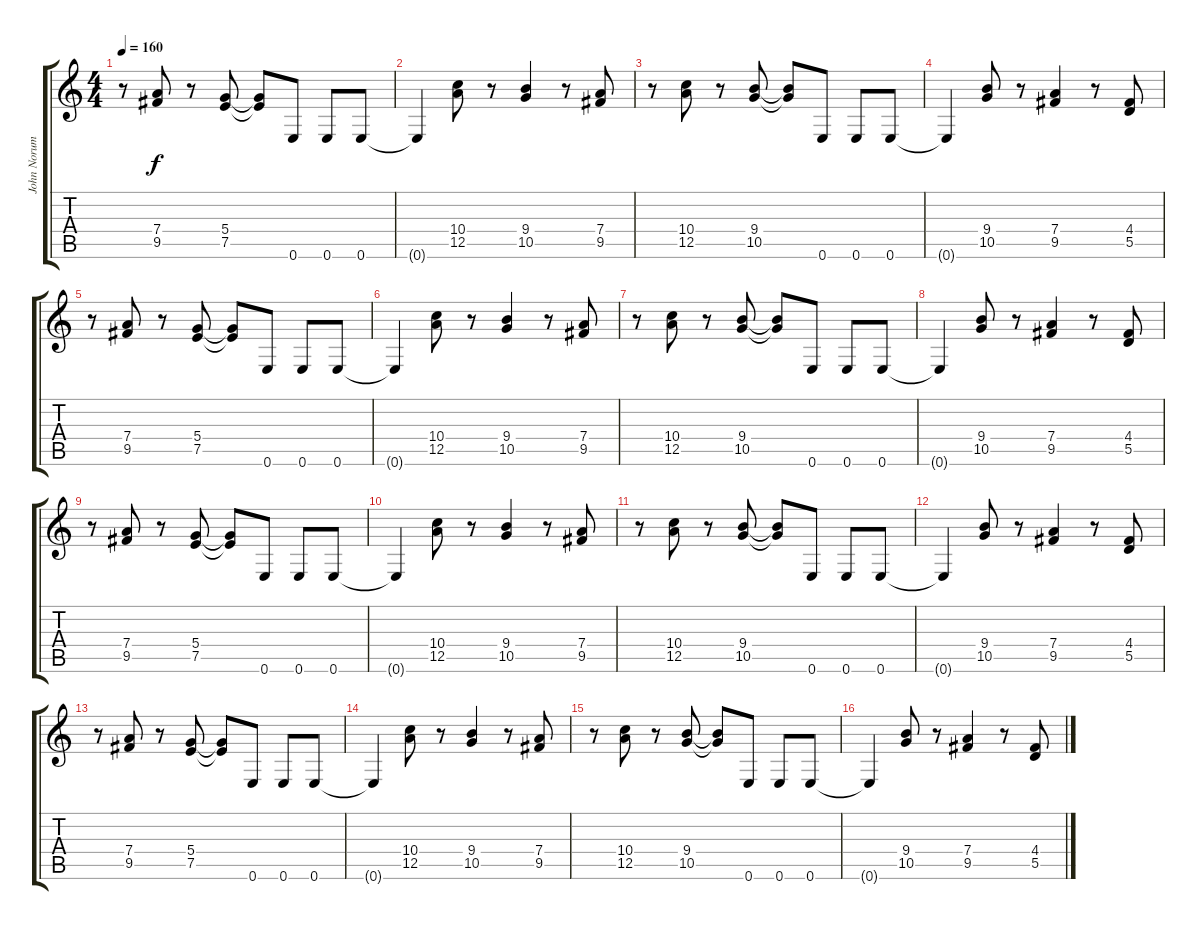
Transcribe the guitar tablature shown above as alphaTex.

\track ("John Norum lead" "John Norum") {instrument distortionguitar}
\staff {score tabs}
\tuning (E4 B3 G3 D3 A2 E2) {hide}
\ts (4 4)
\tempo 160
\clef g2
\ks c
r.8{dy f} (7.4 9.5).8{instrument overdrivenguitar} r.8 (5.4 7.5).8 (5.4{t} 7.5{t}).8 0.6.8 0.6.8 0.6.8 |
0.6{t}.4 (10.4 12.5).8{instrument overdrivenguitar} r.8 (9.4 10.5).4 r.8 (7.4 9.5).8 |
r.8 (10.4 12.5).8{instrument overdrivenguitar} r.8 (9.4 10.5).8 (9.4{t} 10.5{t}).8 0.6.8 0.6.8 0.6.8 |
0.6{t}.4 (9.4 10.5).8{instrument overdrivenguitar} r.8 (7.4 9.5).4 r.8 (4.4 5.5).8 |
r.8 (7.4 9.5).8{instrument overdrivenguitar} r.8 (5.4 7.5).8 (5.4{t} 7.5{t}).8 0.6.8 0.6.8 0.6.8 |
0.6{t}.4 (10.4 12.5).8{instrument overdrivenguitar} r.8 (9.4 10.5).4 r.8 (7.4 9.5).8 |
r.8 (10.4 12.5).8{instrument overdrivenguitar} r.8 (9.4 10.5).8 (9.4{t} 10.5{t}).8 0.6.8 0.6.8 0.6.8 |
0.6{t}.4 (9.4 10.5).8{instrument overdrivenguitar} r.8 (7.4 9.5).4 r.8 (4.4 5.5).8 |
r.8 (7.4 9.5).8{instrument overdrivenguitar} r.8 (5.4 7.5).8 (5.4{t} 7.5{t}).8 0.6.8 0.6.8 0.6.8 |
0.6{t}.4 (10.4 12.5).8{instrument overdrivenguitar} r.8 (9.4 10.5).4 r.8 (7.4 9.5).8 |
r.8 (10.4 12.5).8{instrument overdrivenguitar} r.8 (9.4 10.5).8 (9.4{t} 10.5{t}).8 0.6.8 0.6.8 0.6.8 |
0.6{t}.4 (9.4 10.5).8{instrument overdrivenguitar} r.8 (7.4 9.5).4 r.8 (4.4 5.5).8 |
r.8 (7.4 9.5).8{instrument overdrivenguitar} r.8 (5.4 7.5).8 (5.4{t} 7.5{t}).8 0.6.8 0.6.8 0.6.8 |
0.6{t}.4 (10.4 12.5).8{instrument overdrivenguitar} r.8 (9.4 10.5).4 r.8 (7.4 9.5).8 |
r.8 (10.4 12.5).8{instrument overdrivenguitar} r.8 (9.4 10.5).8 (9.4{t} 10.5{t}).8 0.6.8 0.6.8 0.6.8 |
0.6{t}.4 (9.4 10.5).8{instrument overdrivenguitar} r.8 (7.4 9.5).4 r.8 (4.4 5.5).8
